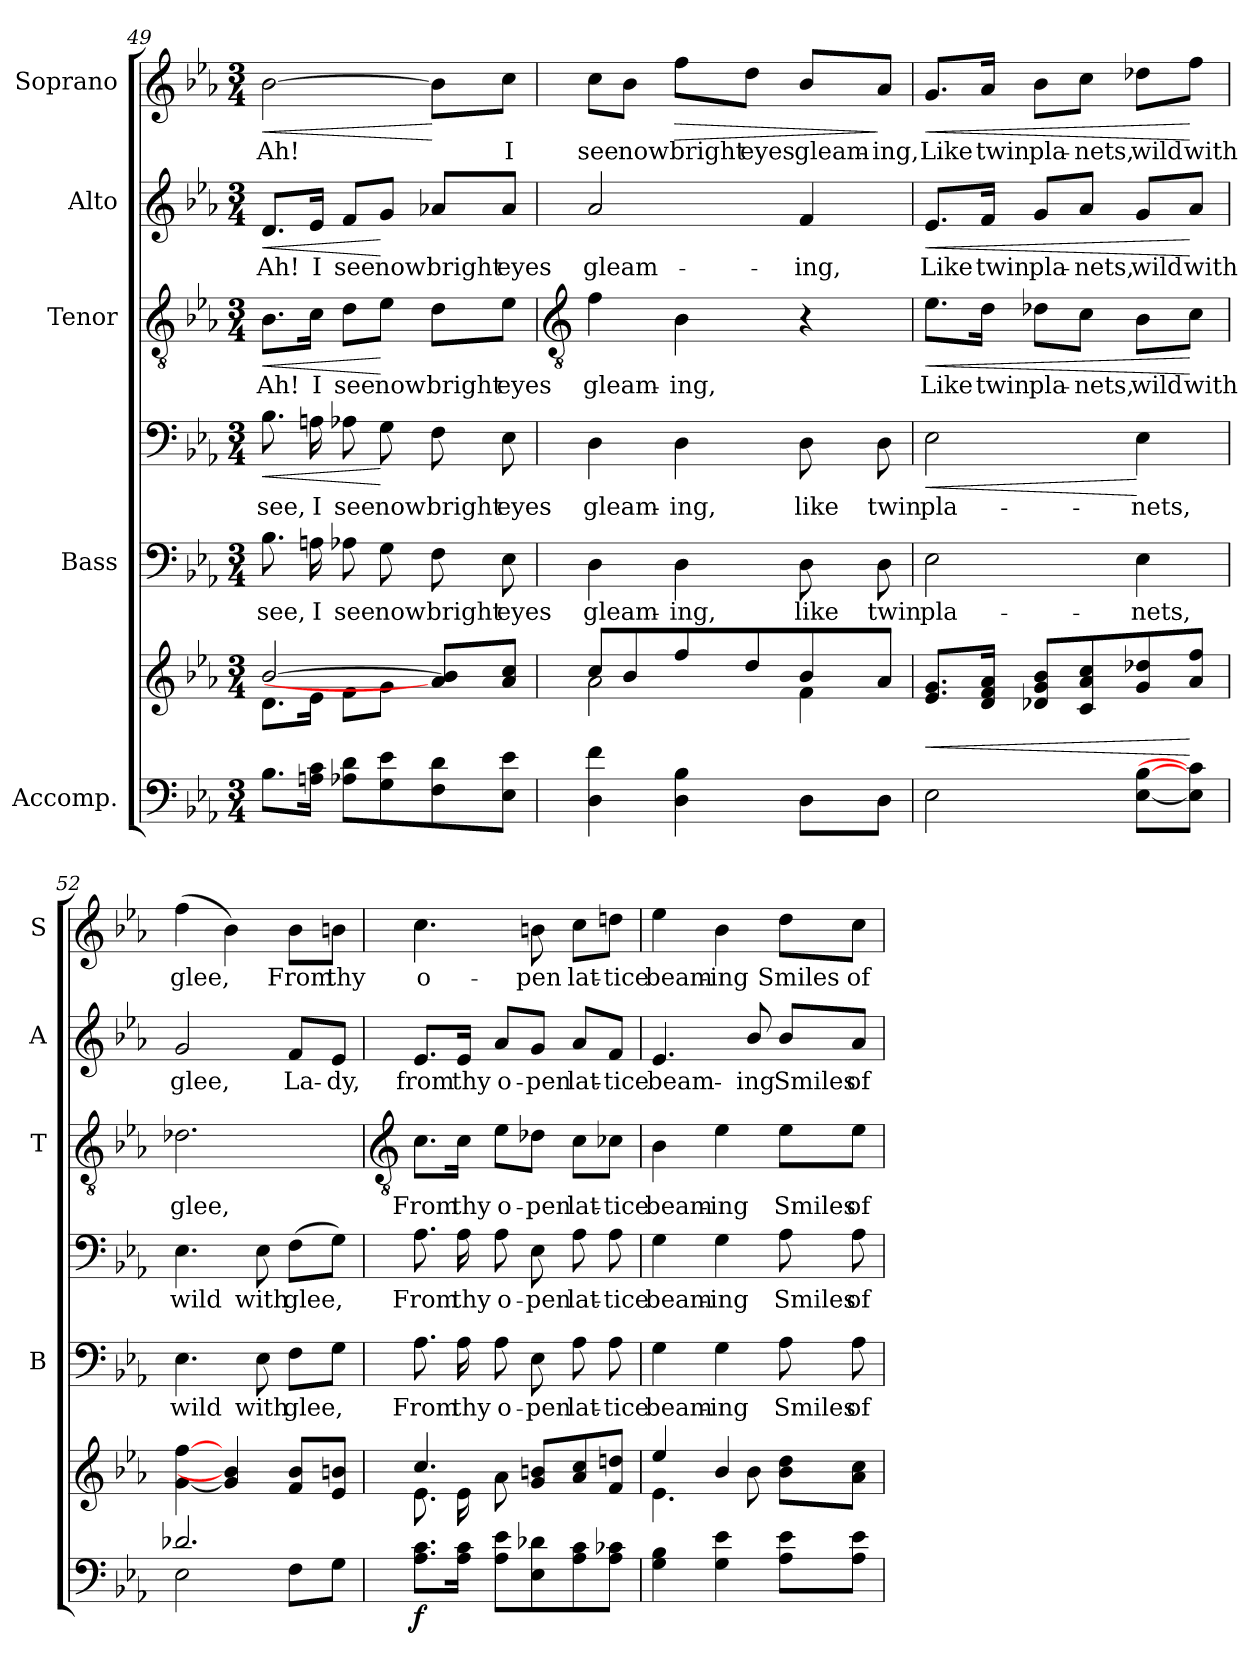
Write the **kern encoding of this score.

**kern	**kern	**dynam	**kern	**text	**kern	**text	**dynam	**kern	**text	**dynam	**kern	**text	**dynam	**kern	**text	**dynam
*part5	*part5	*part5	*part4	*part4	*part4	*part4	*part4	*part3	*part3	*part3	*part2	*part2	*part2	*part1	*part1	*part1
*staff7	*staff6	*staff6/7	*staff5	*staff5	*staff4	*staff4	*staff4/5	*staff3	*staff3	*staff3	*staff2	*staff2	*staff2	*staff1	*staff1	*staff1
*I"Accomp.	*	*	*I"Bass	*	*	*	*	*I"Tenor	*	*	*I"Alto	*	*	*I"Soprano	*	*
*	*	*	*I'B	*	*	*	*	*I'T	*	*	*I'A	*	*	*I'S	*	*
*clefF4	*clefG2	*	*	*	*clefF4	*	*	*clefGv2	*	*	*clefG2	*	*	*clefG2	*	*
*k[b-e-a-]	*k[b-e-a-]	*	*k[b-e-a-]	*	*k[b-e-a-]	*	*	*k[b-e-a-]	*	*	*k[b-e-a-]	*	*	*k[b-e-a-]	*	*
*E-:	*E-:	*	*E-:	*	*E-:	*	*	*E-:	*	*	*E-:	*	*	*E-:	*	*
*M3/4	*M3/4	*	*M3/4	*	*M3/4	*	*	*M3/4	*	*	*M3/4	*	*	*M3/4	*	*
=49	=49	=49	=49	=49	=49	=49	=49	=49	=49	=49	=49	=49	=49	=49	=49	=49
*	*^	*	*	*	*	*	*	*	*	*	*	*	*	*	*	*
!	!	!	!	!	!LO:LY:b	!	!LO:LY:b	!LO:HP:b	!	!LO:LY:b	!LO:HP:b	!	!LO:LY:b	!LO:HP:b	!	!LO:LY:b	!LO:HP:b
8.B-L	[2b-/	8.d\L	.	8.B-	see,	8.B-	see,	<	8.B-\L	Ah!	<	8.d/L	Ah!	<	[2b-	Ah!	<
!	!	!	!	!	!LO:LY:b	!	!LO:LY:b	!	!	!LO:LY:b	!	!	!LO:LY:b	!	!	!	!
16An 16cJ	.	16e-\J	.	16An	I	16An	I	.	16c\Jk	I	.	16e-/Jk	I	.	.	.	.
!	!	!	!	!	!LO:LY:b	!	!LO:LY:b	!	!	!LO:LY:b	!	!	!LO:LY:b	!	!	!	!
8A-X 8dL	.	8f\L	.	8A-X	see	8A-X	see	.	8d\L	see	.	8f/L	see	.	.	.	.
!	!	!	!	!	!LO:LY:b	!	!LO:LY:b	!	!	!LO:LY:b	!	!	!LO:LY:b	!	!	!	!
8G 8e-	.	8g\J	.	8G	now	8G	now	[	8e-\J	now	[	8g/J	now	[	.	.	.
!	!	!	!	!	!LO:LY:b	!	!LO:LY:b	!	!	!LO:LY:b	!	!	!LO:LY:b	!	!	!	!
8F 8d	8a-/] 8b-/]L	4ryy	.	8F	bright	8F	bright	.	8d\L	bright	.	8a-X/L	bright	.	8b-\L]	.	[
!	!	!	!	!	!LO:LY:b	!	!LO:LY:b	!	!	!LO:LY:b	!	!	!LO:LY:b	!	!	!LO:LY:b	!
8E- 8e-J	8a-/ 8cc/J	.	.	8E-	eyes	8E-	eyes	.	8e-\J	eyes	.	8a-/J	eyes	.	8cc\J	I	.
!!LO:LB:g=z
=50	=50	=50	=50	=50	=50	=50	=50	=50	=50	=50	=50	=50	=50	=50	=50	=50	=50
*	*	*	*	*	*	*	*	*	*clefGv2	*	*	*	*	*	*	*	*
!	!	!	!	!	!LO:LY:b	!	!LO:LY:b	!	!	!LO:LY:b	!	!	!LO:LY:b	!	!	!LO:LY:b	!
4D 4f	8cc/L	2a-\	.	4D	gleam-	4D	gleam-	.	4f	gleam-	.	2a-	gleam-	.	8cc\L	see	.
!	!	!	!	!	!	!	!	!	!	!	!	!	!	!	!	!LO:LY:b	!
.	8b-/	.	.	.	.	.	.	.	.	.	.	.	.	.	8b-\J	now	.
!	!	!	!	!	!LO:LY:b	!	!LO:LY:b	!	!	!LO:LY:b	!	!	!	!	!	!LO:LY:b	!LO:HP:b
4D 4B-	8ff/	.	.	4D	-ing,	4D	-ing,	.	4B-	-ing,	.	.	.	.	8ff\L	bright	>
!	!	!	!	!	!	!	!	!	!	!	!	!	!	!	!	!LO:LY:b	!
.	8dd/	.	.	.	.	.	.	.	.	.	.	.	.	.	8dd\J	eyes	.
!	!	!	!	!	!LO:LY:b	!	!LO:LY:b	!	!	!	!	!	!LO:LY:b	!	!	!LO:LY:b	!
8DL	8b-/	4f\	.	8D	like	8D	like	.	4r	.	.	4f	-ing,	.	8b-/L	gleam-	.
!	!	!	!	!	!LO:LY:b	!	!LO:LY:b	!	!	!	!	!	!	!	!	!LO:LY:b	!
8DJ	8a-J	.	.	8D	twin	8D	twin	.	.	.	.	.	.	.	8a-/J	-ing,	]
=51	=51	=51	=51	=51	=51	=51	=51	=51	=51	=51	=51	=51	=51	=51	=51	=51	=51
!	!	!LO:N:vis=1	!LO:HP:b	!	!LO:LY:b	!	!LO:LY:b	!LO:HP:b	!	!LO:LY:b	!LO:HP:b	!	!LO:LY:b	!LO:HP:b	!	!LO:LY:b	!LO:HP:b
2E-	8.e- 8.gL	2.ryy	<	2E-	pla-	2E-	pla-	<	8.e-\L	Like	<	8.e-/L	Like	<	8.g/L	Like	<
!	!	!	!	!	!	!	!	!	!	!LO:LY:b	!	!	!LO:LY:b	!	!	!LO:LY:b	!
.	16d 16f 16a-J	.	.	.	.	.	.	.	16d\Jk	twin	.	16f/Jk	twin	.	16a-/Jk	twin	.
!	!	!	!	!	!	!	!	!	!	!LO:LY:b	!	!	!LO:LY:b	!	!	!LO:LY:b	!
.	8d-X 8g 8b-L	.	.	.	.	.	.	.	8d-X\L	pla-	.	8g/L	pla-	.	8b-\L	pla-	.
!	!	!	!	!	!	!	!	!	!	!LO:LY:b	!	!	!LO:LY:b	!	!	!LO:LY:b	!
.	8c 8a- 8cc	.	.	.	.	.	.	.	8c\J	-nets,	.	8a-/J	-nets,	.	8cc\J	-nets,	.
!	!	!	!	!	!LO:LY:b	!	!LO:LY:b	!	!	!LO:LY:b	!	!	!LO:LY:b	!	!	!LO:LY:b	!
[8E- [8B-L	8g 8dd-X	.	.	4E-	-nets,	4E-	-nets,	[	8B-\L	wild	.	8g/L	wild	.	8dd-X\L	wild	.
!	!	!	!	!	!	!	!	!	!	!LO:LY:b	!	!	!LO:LY:b	!	!	!LO:LY:b	!
8E-] 8c]J	8a- 8ffJ	.	[	.	.	.	.	.	8c\J	with	[	8a-/J	with	[	8ff\J	with	[
*	*v	*v	*	*	*	*	*	*	*	*	*	*	*	*	*	*	*
=52	=52	=52	=52	=52	=52	=52	=52	=52	=52	=52	=52	=52	=52	=52	=52	=52
*^	*	*	*	*	*	*	*	*	*	*	*	*	*	*	*	*
!	!	!	!	!	!LO:LY:b	!	!LO:LY:b	!	!	!LO:LY:b	!	!	!LO:LY:b	!	!	!LO:LY:b	!
2.d-X/	2E-	[4g [4ff	.	4.E-	wild	4.E-	wild	.	2.d-X	glee,	.	2g	glee,	.	(>4ff	glee,	.
.	.	4g] 4b-]	.	.	.	.	.	.	.	.	.	.	.	.	4b-)	.	.
!	!	!	!	!	!LO:LY:b	!	!LO:LY:b	!	!	!	!	!	!	!	!	!	!
.	.	.	.	8E-	with	8E-	with	.	.	.	.	.	.	.	.	.	.
!	!	!	!	!	!LO:LY:b	!	!LO:LY:b	!	!	!	!	!	!LO:LY:b	!	!	!LO:LY:b	!
.	8FL	8f 8b-L	.	8FL	glee,	(>8FL	glee,	.	.	.	.	8f/L	La-	.	8b-\L	From	.
!	!	!	!	!	!	!	!	!	!	!	!	!	!LO:LY:b	!	!	!LO:LY:b	!
.	8GJ	8e- 8bnJ	.	8GJ	.	8GJ)	.	.	.	.	.	8e-/J	-dy,	.	8bn\J	thy	.
*v	*v	*	*	*	*	*	*	*	*	*	*	*	*	*	*	*	*
!!LO:LB:g=z
=53	=53	=53	=53	=53	=53	=53	=53	=53	=53	=53	=53	=53	=53	=53	=53	=53
*	*	*	*	*	*	*	*	*clefGv2	*	*	*	*	*	*	*	*
*^	*^	*	*	*	*	*	*	*	*	*	*	*	*	*	*	*
!	!	!	!	!LO:DY:b=2	!	!LO:LY:b	!	!LO:LY:b	!	!	!LO:LY:b	!	!	!LO:LY:b	!	!	!LO:LY:b	!
*v	*v	*	*	*	*	*	*	*	*	*	*	*	*	*	*	*	*	*
8.A- 8.cL	4.cc/	8.e-\L	f	8.A-	From	8.A-	From	.	8.c\L	From	.	8.e-/L	from	.	4.cc	o-	.
!	!	!	!	!	!LO:LY:b	!	!LO:LY:b	!	!	!LO:LY:b	!	!	!LO:LY:b	!	!	!	!
16A- 16cJ	.	16e-\L	.	16A-	thy	16A-	thy	.	16c\Jk	thy	.	16e-/Jk	thy	.	.	.	.
!	!	!	!	!	!LO:LY:b	!	!LO:LY:b	!	!	!LO:LY:b	!	!	!LO:LY:b	!	!	!	!
8A- 8e-L	.	8a-\J	.	8A-	o-	8A-	o-	.	8e-\L	o-	.	8a-/L	o-	.	.	.	.
!	!	!	!	!	!LO:LY:b	!	!LO:LY:b	!	!	!LO:LY:b	!	!	!LO:LY:b	!	!	!LO:LY:b	!
8E- 8d-X	8g 8bnL	4.ryy	.	8E-	-pen	8E-	-pen	.	8d-X\J	-pen	.	8g/J	-pen	.	8bn	-pen	.
!	!	!	!	!	!LO:LY:b	!	!LO:LY:b	!	!	!LO:LY:b	!	!	!LO:LY:b	!	!	!LO:LY:b	!
8A- 8c	8a- 8cc	.	.	8A-	lat-	8A-	lat-	.	8c\L	lat-	.	8a-/L	lat-	.	8cc\L	lat-	.
!	!	!	!	!	!LO:LY:b	!	!LO:LY:b	!	!	!LO:LY:b	!	!	!LO:LY:b	!	!	!LO:LY:b	!
8A- 8c-XJ	8f 8ddnJ	.	.	8A-	-tice	8A-	-tice	.	8c-X\J	-tice	.	8f/J	-tice	.	8ddn\J	-tice	.
=54	=54	=54	=54	=54	=54	=54	=54	=54	=54	=54	=54	=54	=54	=54	=54	=54	=54
!	!	!	!	!	!LO:LY:b	!	!LO:LY:b	!	!	!LO:LY:b	!	!	!LO:LY:b	!	!	!LO:LY:b	!
4G 4B-	4ee-/	4.e-\	.	4G	beam-	4G	beam-	.	4B-	beam-	.	4.e-	beam-	.	4ee-	beam-	.
!	!	!	!	!	!LO:LY:b	!	!LO:LY:b	!	!	!LO:LY:b	!	!	!	!	!	!LO:LY:b	!
4G 4e-	4b-/	.	.	4G	-ing	4G	-ing	.	4e-	-ing	.	.	.	.	4b-	-ing	.
!	!	!	!	!	!	!	!	!	!	!	!	!	!LO:LY:b	!	!	!	!
.	.	8b-\	.	.	.	.	.	.	.	.	.	8b-/	-ing	.	.	.	.
!	!	!	!	!	!LO:LY:b	!	!LO:LY:b	!	!	!LO:LY:b	!	!	!LO:LY:b	!	!	!LO:LY:b	!
8A- 8e-L	8b- 8ddL	4ryy	.	8A-	Smiles	8A-	Smiles	.	8e-\L	Smiles	.	8b-/L	Smiles	.	8dd\L	Smiles	.
!	!	!	!	!	!LO:LY:b	!	!LO:LY:b	!	!	!LO:LY:b	!	!	!LO:LY:b	!	!	!LO:LY:b	!
8A- 8e-J	8a- 8ccJ	.	.	8A-	of	8A-	of	.	8e-\J	of	.	8a-/J	of	.	8cc\J	of	.
*	*v	*v	*	*	*	*	*	*	*	*	*	*	*	*	*	*	*
=	=	=	=	=	=	=	=	=	=	=	=	=	=	=	=	=
*-	*-	*-	*-	*-	*-	*-	*-	*-	*-	*-	*-	*-	*-	*-	*-	*-
